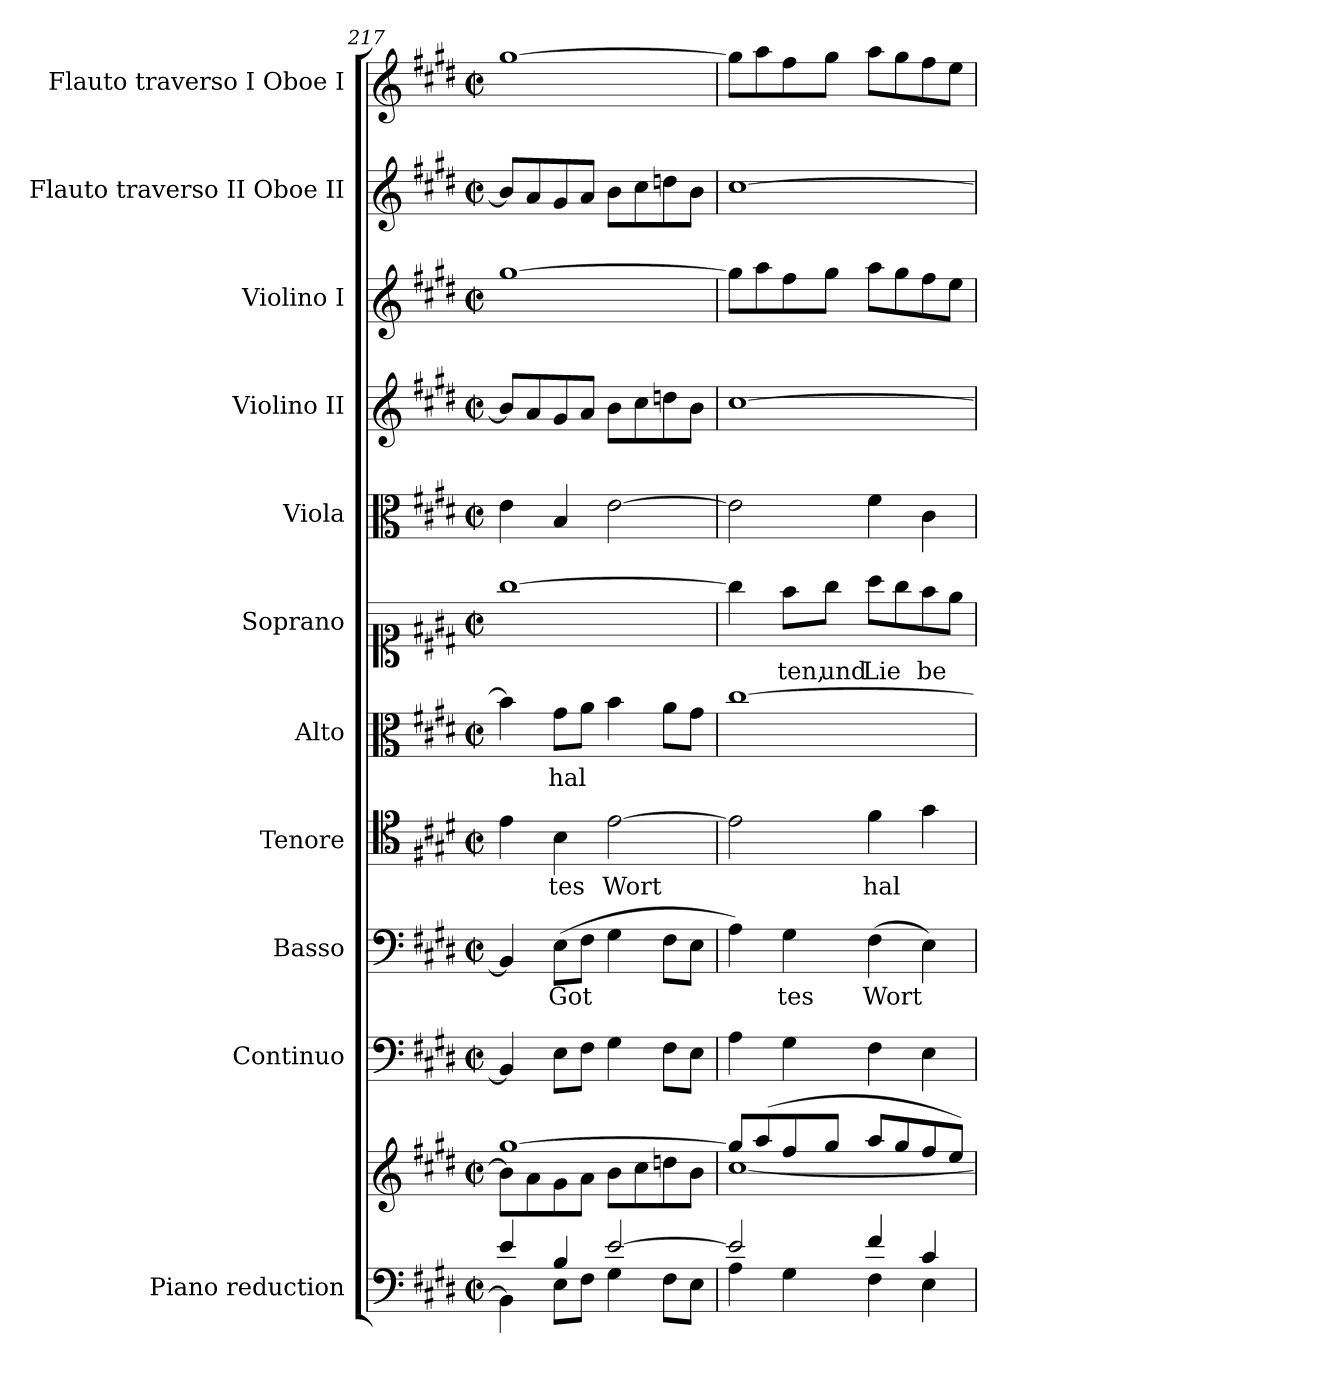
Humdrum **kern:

**kern	**kern	**kern	**kern	**text	**kern	**text	**kern	**text	**kern	**text	**kern	**kern	**kern	**kern	**kern
*part11	*part11	*part10	*part9	*part9	*part8	*part8	*part7	*part7	*part6	*part6	*part5	*part4	*part3	*part2	*part1
*staff12	*staff11	*staff10	*staff9	*staff9	*staff8	*staff8	*staff7	*staff7	*staff6	*staff6	*staff5	*staff4	*staff3	*staff2	*staff1
*I"Piano reduction	*	*I"Continuo	*I"Basso	*	*I"Tenore	*	*I"Alto	*	*I"Soprano	*	*I"Viola	*I"Violino II	*I"Violino I	*I"Flauto traverso II Oboe II	*I"Flauto traverso I Oboe I
*I'Pno	*	*	*	*	*	*	*	*	*	*	*	*	*	*I'Ob	*I'Ob
*clefF4	*clefG2	*clefF4	*clefF4	*	*clefC4	*	*clefC3	*	*clefC1	*	*clefC3	*clefG2	*clefG2	*clefG2	*clefG2
*k[f#c#g#d#]	*k[f#c#g#d#]	*k[f#c#g#d#]	*k[f#c#g#d#]	*	*k[f#c#g#d#]	*	*k[f#c#g#d#]	*	*k[f#c#g#d#]	*	*k[f#c#g#d#]	*k[f#c#g#d#]	*k[f#c#g#d#]	*k[f#c#g#d#]	*k[f#c#g#d#]
*M2/2	*M2/2	*M2/2	*M2/2	*	*M2/2	*	*M2/2	*	*M2/2	*	*M2/2	*M2/2	*M2/2	*M2/2	*M2/2
*met(c|)	*met(c|)	*met(c|)	*met(c|)	*	*met(c|)	*	*met(c|)	*	*met(c|)	*	*met(c|)	*met(c|)	*met(c|)	*met(c|)	*met(c|)
=217	=217	=217	=217	=217	=217	=217	=217	=217	=217	=217	=217	=217	=217	=217	=217
*^	*^	*	*	*	*	*	*	*	*	*	*	*	*	*	*
!	!	!	!	!	!	!	!	!	!	!	!	!LO:LY:b	!	!	!	!	!
4e/	4BB\]	[1gg#	8b\L]	4BB/]	4BB/]	.	4e\	.	4b\]	.	[1gg#	--	4e\	8b/L]	[1gg#	8b/L]	[1gg#
.	.	.	8a\	.	.	.	.	.	.	.	.	.	.	8a/	.	8a/	.
!	!	!	!	!	!	!LO:LY:b	!	!LO:LY:b	!	!LO:LY:b	!	!	!	!	!	!	!
4B/	8E\L	.	8g#\	8E\L	(>8E\L	Got	4B\	tes	8g#\L	hal	.	.	4B/	8g#/	.	8g#/	.
.	8F#\J	.	8a\J	8F#\J	8F#\J	.	.	.	8a\J	.	.	.	.	8a/J	.	8a/J	.
!	!	!	!	!	!	!	!	!LO:LY:b	!	!	!	!	!	!	!	!	!
[2e/	4G#\	.	8b\L	4G#\	4G#\	.	[2e\	Wort	4b\	.	.	.	[2e\	8b\L	.	8b\L	.
.	.	.	8cc#\	.	.	.	.	.	.	.	.	.	.	8cc#\	.	8cc#\	.
.	8F#\L	.	8ddn\	8F#\L	8F#\L	.	.	.	8a\L	.	.	.	.	8ddn\	.	8ddn\	.
.	8E\J	.	8b\J	8E\J	8E\J	.	.	.	8g#\J	.	.	.	.	8b\J	.	8b\J	.
=218	=218	=218	=218	=218	=218	=218	=218	=218	=218	=218	=218	=218	=218	=218	=218	=218	=218
2e/]	4A\	8gg#/L]	[1cc#	4A\	4A\)	.	2e\]	.	[1cc#	.	4gg#\]	.	2e\]	[1cc#	8gg#\L]	[1cc#	8gg#\L]
.	.	(>8aa/	.	.	.	.	.	.	.	.	.	.	.	.	8aa\	.	8aa\
!	!	!	!	!	!	!LO:LY:b	!	!	!	!	!	!LO:LY:b	!	!	!	!	!
.	4G#\	8ff#/	.	4G#\	4G#\	tes	.	.	.	.	8ff#\L	ten,	.	.	8ff#\	.	8ff#\
!	!	!	!	!	!	!	!	!	!	!	!	!LO:LY:b	!	!	!	!	!
.	.	8gg#/J	.	.	.	.	.	.	.	.	8gg#\J	und	.	.	8gg#\J	.	8gg#\J
!	!	!	!	!	!	!LO:LY:b	!	!LO:LY:b	!	!	!	!LO:LY:b	!	!	!	!	!
4f#/	4F#\	8aa/L	.	4F#\	(>4F#\	Wort	4f#\	hal	.	.	8aa\L	Lie	4f#\	.	8aa\L	.	8aa\L
.	.	8gg#/	.	.	.	.	.	.	.	.	8gg#\	.	.	.	8gg#\	.	8gg#\
!	!	!	!	!	!	!	!	!	!	!	!	!LO:LY:b	!	!	!	!	!
4c#/	4E\	8ff#/	.	4E\	4E\)	.	4g#\	.	.	.	8ff#\	be	4c#\	.	8ff#\	.	8ff#\
.	.	8ee/J)	.	.	.	.	.	.	.	.	8ee\J	.	.	.	8ee\J	.	8ee\J
*v	*v	*	*	*	*	*	*	*	*	*	*	*	*	*	*	*	*
*	*v	*v	*	*	*	*	*	*	*	*	*	*	*	*	*	*
=	=	=	=	=	=	=	=	=	=	=	=	=	=	=	=
*-	*-	*-	*-	*-	*-	*-	*-	*-	*-	*-	*-	*-	*-	*-	*-
